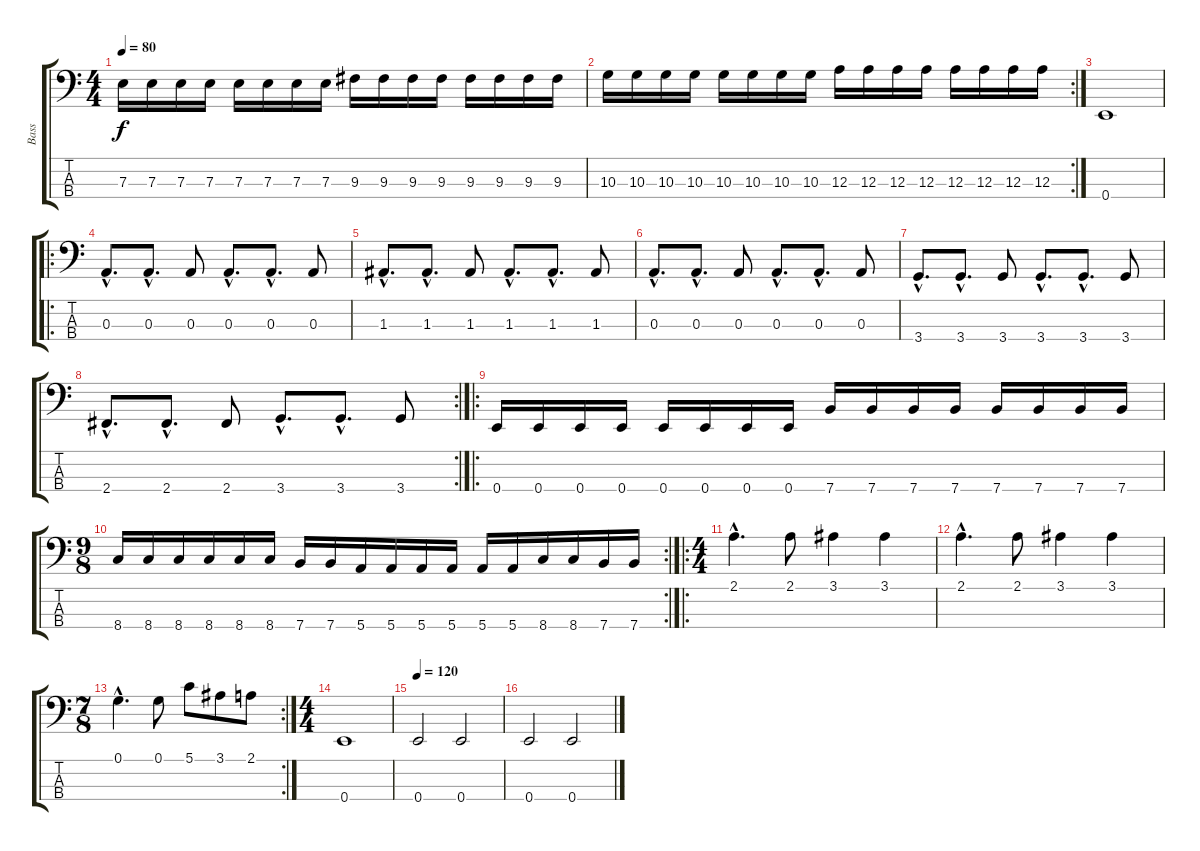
\track ("Bass" "Bass") {instrument electricbassfinger}
\staff {score tabs}
\tuning (G2 D2 A1 E1) {hide}
\ts (4 4)
\tempo 80
\clef f4
\ks c
7.3.16{dy f} 7.3.16 7.3.16 7.3.16 7.3.16 7.3.16 7.3.16 7.3.16 9.3.16 9.3.16 9.3.16 9.3.16 9.3.16 9.3.16 9.3.16 9.3.16 |
\rc 2
10.3.16 10.3.16 10.3.16 10.3.16 10.3.16 10.3.16 10.3.16 10.3.16 12.3.16 12.3.16 12.3.16 12.3.16 12.3.16 12.3.16 12.3.16 12.3.16 |
0.4.1{volume 5} |
\ro
0.3{hac}.8{d volume 13} 0.3{hac}.8{d} 0.3.8 0.3{hac}.8{d} 0.3{hac}.8{d} 0.3.8 |
1.3{hac}.8{d} 1.3{hac}.8{d} 1.3.8 1.3{hac}.8{d} 1.3{hac}.8{d} 1.3.8 |
0.3{hac}.8{d} 0.3{hac}.8{d} 0.3.8 0.3{hac}.8{d} 0.3{hac}.8{d} 0.3.8 |
3.4{hac}.8{d} 3.4{hac}.8{d} 3.4.8 3.4{hac}.8{d} 3.4{hac}.8{d} 3.4.8 |
\rc 2
2.4{hac}.8{d} 2.4{hac}.8{d} 2.4.8 3.4{hac}.8{d} 3.4{hac}.8{d} 3.4.8 |
\ro
0.4.16 0.4.16 0.4.16 0.4.16 0.4.16 0.4.16 0.4.16 0.4.16 7.4.16 7.4.16 7.4.16 7.4.16 7.4.16 7.4.16 7.4.16 7.4.16 |
\rc 2
\ts (9 8)
8.4.16 8.4.16 8.4.16 8.4.16 8.4.16 8.4.16 7.4.16 7.4.16 5.4.16 5.4.16 5.4.16 5.4.16 5.4.16 5.4.16 8.4.16 8.4.16 7.4.16 7.4.16 |
\ro
\ts (4 4)
2.1{hac}.4{d} 2.1.8 3.1.4 3.1.4 |
2.1{hac}.4{d} 2.1.8 3.1.4 3.1.4 |
\rc 2
\ts (7 8)
0.1{hac}.4{d} 0.1.8 5.1.8 3.1.8 2.1.8 |
\ts (4 4)
0.4.1 |
\tempo 120
0.4.2 0.4.2 |
0.4.2 0.4.2
